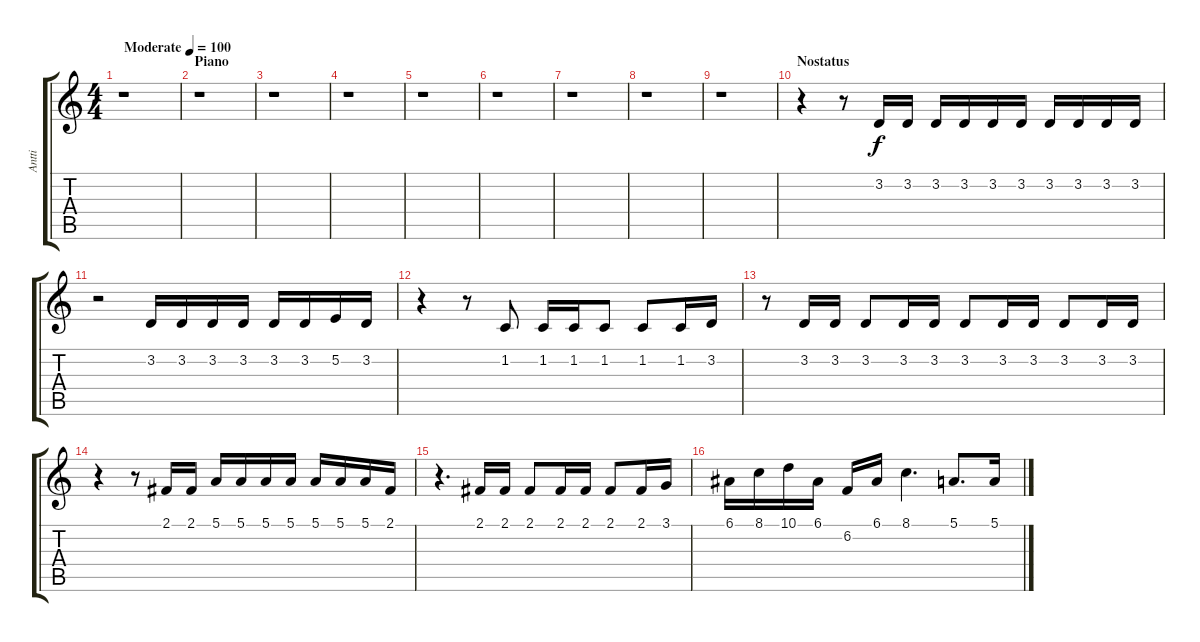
\track ("Antti" "Antti") {instrument violin}
\staff {score tabs}
\tuning (E4 B3 G3 D3 A2 E2) {hide}
\ts (4 4)
\tempo (100 "Moderate")
\clef g2
\ks c
r.1{dy f instrument violin} |
\section ("" "Piano")
r.1 |
r.1 |
r.1 |
r.1 |
r.1 |
r.1 |
r.1 |
r.1 |
\section ("" "Nostatus")
r.4 r.8 3.2.16 3.2.16 3.2.16 3.2.16 3.2.16 3.2.16 3.2.16 3.2.16 3.2.16 3.2.16 |
r.2 3.2.16 3.2.16 3.2.16 3.2.16 3.2.16 3.2.16 5.2.16 3.2.16 |
r.4 r.8 1.2.8 1.2.16 1.2.16 1.2.8 1.2.8 1.2.16 3.2.16 |
r.8 3.2.16 3.2.16 3.2.8 3.2.16 3.2.16 3.2.8 3.2.16 3.2.16 3.2.8 3.2.16 3.2.16 |
r.4 r.8 2.1.16 2.1.16 5.1.16 5.1.16 5.1.16 5.1.16 5.1.16 5.1.16 5.1.16 2.1.16 |
r.4{d} 2.1.16 2.1.16 2.1.8 2.1.16 2.1.16 2.1.8 2.1.16 3.1.16 |
6.1.16 8.1.16 10.1.16 6.1.16 6.2.16 6.1.16 8.1.4{d} 5.1.8{d} 5.1.16
